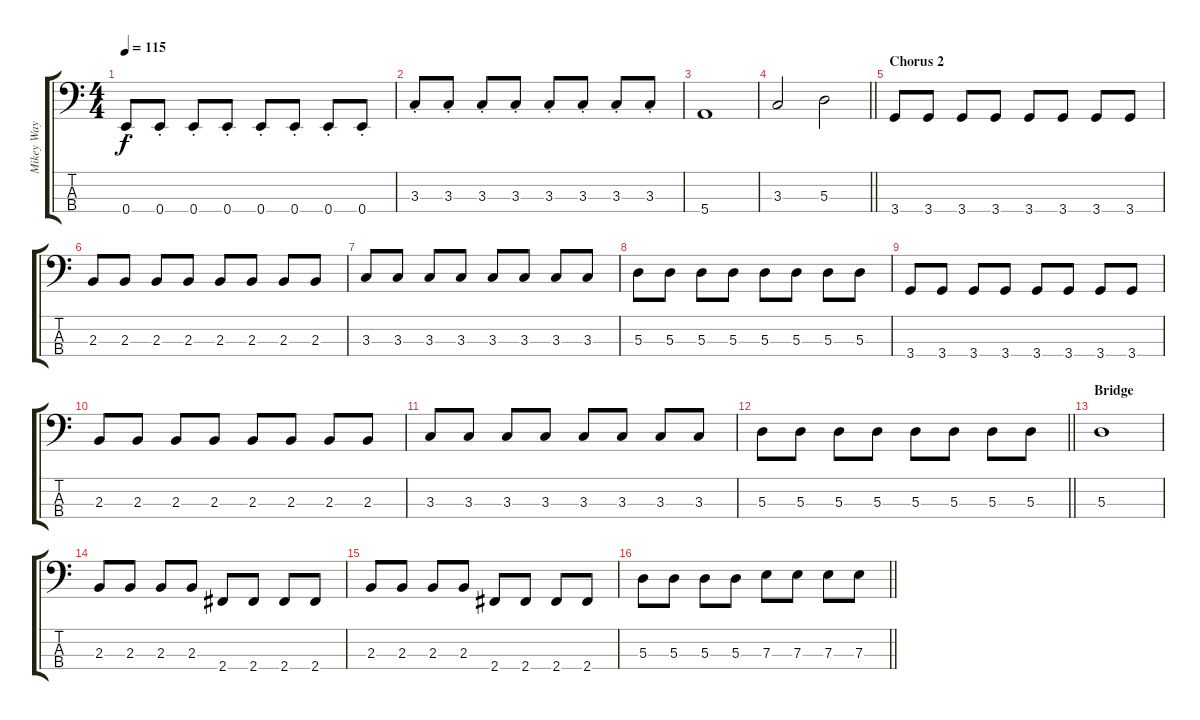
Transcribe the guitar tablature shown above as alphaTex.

\track ("Mikey Way" "Mikey Way") {instrument electricbassfinger}
\staff {score tabs}
\tuning (G2 D2 A1 E1) {hide}
\ts (4 4)
\tempo 115
\clef f4
\ks c
0.4{st}.8{dy f} 0.4{st}.8 0.4{st}.8 0.4{st}.8 0.4{st}.8 0.4{st}.8 0.4{st}.8 0.4{st}.8 |
3.3{st}.8 3.3{st}.8 3.3{st}.8 3.3{st}.8 3.3{st}.8 3.3{st}.8 3.3{st}.8 3.3{st}.8 |
5.4.1 |
\barLineRight lightlight
3.3.2 5.3.2 |
\section ("" "Chorus 2")
3.4.8 3.4.8 3.4.8 3.4.8 3.4.8 3.4.8 3.4.8 3.4.8 |
2.3.8 2.3.8 2.3.8 2.3.8 2.3.8 2.3.8 2.3.8 2.3.8 |
3.3.8 3.3.8 3.3.8 3.3.8 3.3.8 3.3.8 3.3.8 3.3.8 |
5.3.8 5.3.8 5.3.8 5.3.8 5.3.8 5.3.8 5.3.8 5.3.8 |
3.4.8 3.4.8 3.4.8 3.4.8 3.4.8 3.4.8 3.4.8 3.4.8 |
2.3.8 2.3.8 2.3.8 2.3.8 2.3.8 2.3.8 2.3.8 2.3.8 |
3.3.8 3.3.8 3.3.8 3.3.8 3.3.8 3.3.8 3.3.8 3.3.8 |
\barLineRight lightlight
5.3.8 5.3.8 5.3.8 5.3.8 5.3.8 5.3.8 5.3.8 5.3.8 |
\section ("" "Bridge")
5.3.1 |
2.3.8 2.3.8 2.3.8 2.3.8 2.4.8 2.4.8 2.4.8 2.4.8 |
2.3.8 2.3.8 2.3.8 2.3.8 2.4.8 2.4.8 2.4.8 2.4.8 |
\barLineRight lightlight
5.3.8 5.3.8 5.3.8 5.3.8 7.3.8 7.3.8 7.3.8 7.3.8
